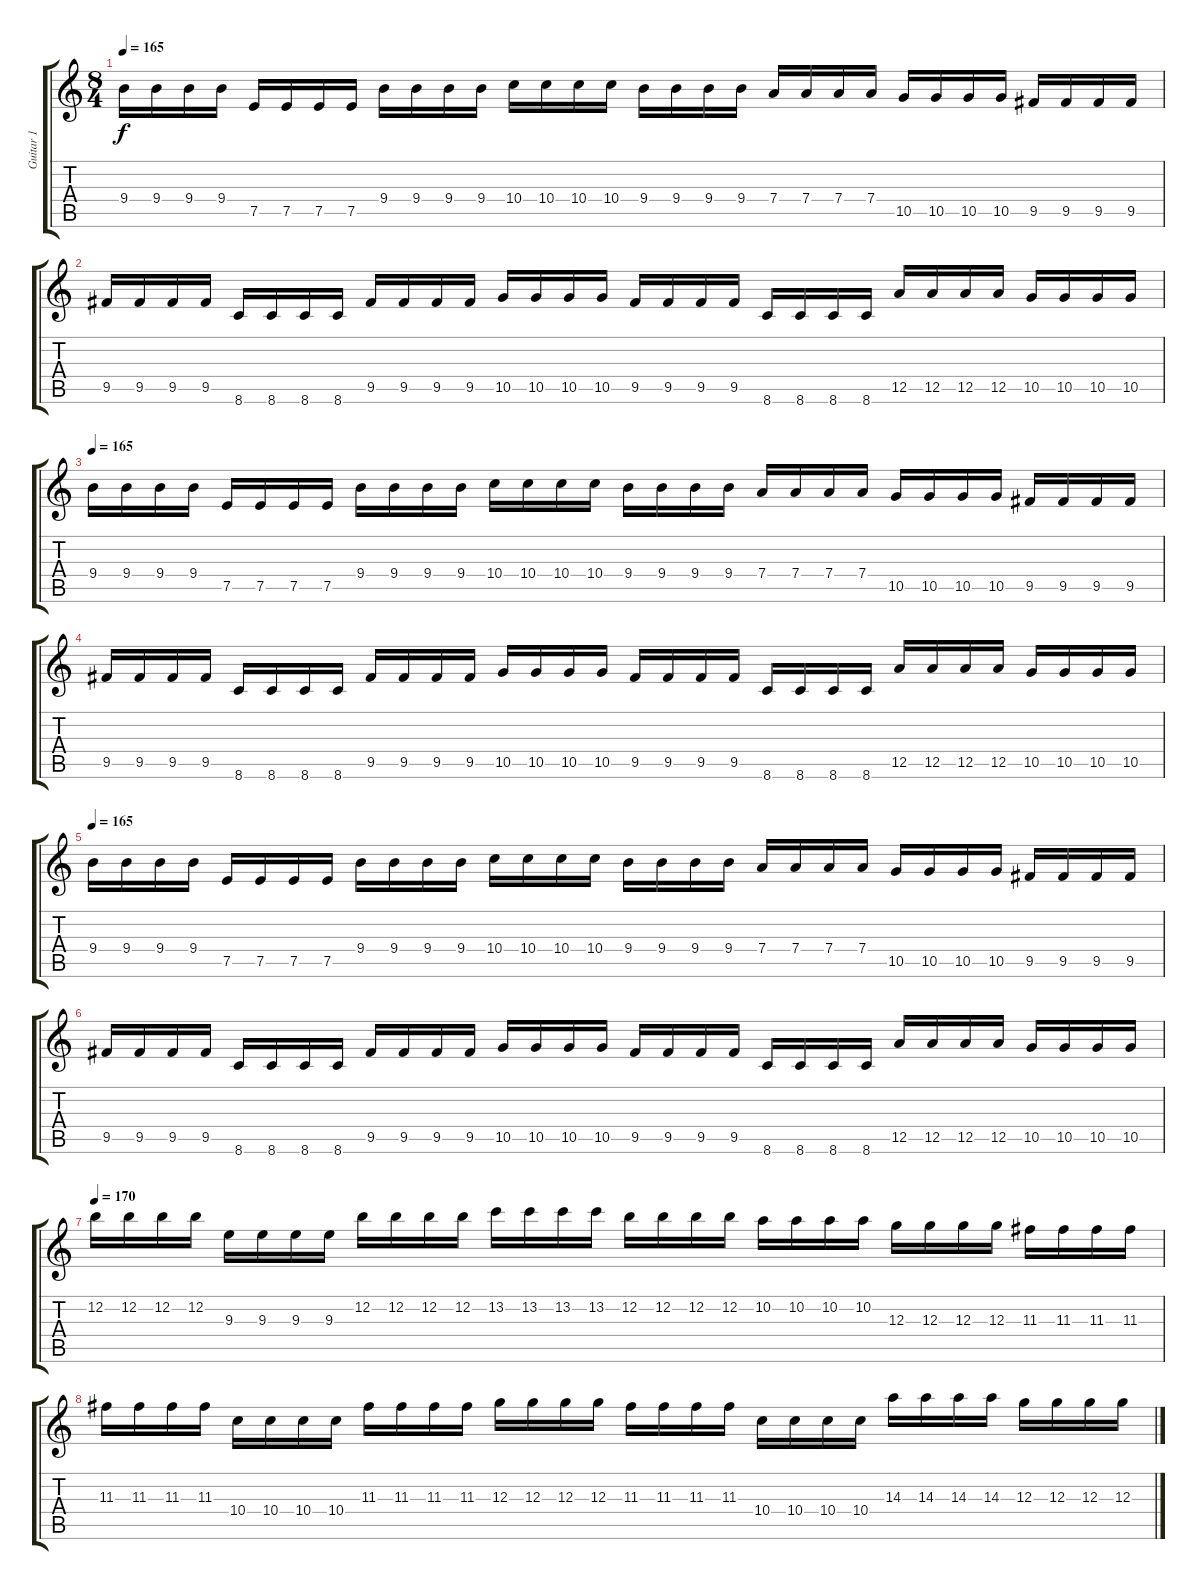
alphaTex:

\track ("Guitar 1" "Guitar 1") {instrument distortionguitar}
\staff {score tabs}
\tuning (E4 B3 G3 D3 A2 E2) {hide}
\ts (8 4)
\tempo 165
\clef g2
\ks c
9.4.16{dy f} 9.4.16 9.4.16 9.4.16 7.5.16 7.5.16 7.5.16 7.5.16 9.4.16 9.4.16 9.4.16 9.4.16 10.4.16 10.4.16 10.4.16 10.4.16 9.4.16 9.4.16 9.4.16 9.4.16 7.4.16 7.4.16 7.4.16 7.4.16 10.5.16 10.5.16 10.5.16 10.5.16 9.5.16 9.5.16 9.5.16 9.5.16 |
9.5.16 9.5.16 9.5.16 9.5.16 8.6.16 8.6.16 8.6.16 8.6.16 9.5.16 9.5.16 9.5.16 9.5.16 10.5.16 10.5.16 10.5.16 10.5.16 9.5.16 9.5.16 9.5.16 9.5.16 8.6.16 8.6.16 8.6.16 8.6.16 12.5.16 12.5.16 12.5.16 12.5.16 10.5.16 10.5.16 10.5.16 10.5.16 |
\tempo 165
9.4.16 9.4.16 9.4.16 9.4.16 7.5.16 7.5.16 7.5.16 7.5.16 9.4.16 9.4.16 9.4.16 9.4.16 10.4.16 10.4.16 10.4.16 10.4.16 9.4.16 9.4.16 9.4.16 9.4.16 7.4.16 7.4.16 7.4.16 7.4.16 10.5.16 10.5.16 10.5.16 10.5.16 9.5.16 9.5.16 9.5.16 9.5.16 |
9.5.16 9.5.16 9.5.16 9.5.16 8.6.16 8.6.16 8.6.16 8.6.16 9.5.16 9.5.16 9.5.16 9.5.16 10.5.16 10.5.16 10.5.16 10.5.16 9.5.16 9.5.16 9.5.16 9.5.16 8.6.16 8.6.16 8.6.16 8.6.16 12.5.16 12.5.16 12.5.16 12.5.16 10.5.16 10.5.16 10.5.16 10.5.16 |
\tempo 165
9.4.16 9.4.16 9.4.16 9.4.16 7.5.16 7.5.16 7.5.16 7.5.16 9.4.16 9.4.16 9.4.16 9.4.16 10.4.16 10.4.16 10.4.16 10.4.16 9.4.16 9.4.16 9.4.16 9.4.16 7.4.16 7.4.16 7.4.16 7.4.16 10.5.16 10.5.16 10.5.16 10.5.16 9.5.16 9.5.16 9.5.16 9.5.16 |
9.5.16 9.5.16 9.5.16 9.5.16 8.6.16 8.6.16 8.6.16 8.6.16 9.5.16 9.5.16 9.5.16 9.5.16 10.5.16 10.5.16 10.5.16 10.5.16 9.5.16 9.5.16 9.5.16 9.5.16 8.6.16 8.6.16 8.6.16 8.6.16 12.5.16 12.5.16 12.5.16 12.5.16 10.5.16 10.5.16 10.5.16 10.5.16 |
\tempo 170
12.2.16 12.2.16 12.2.16 12.2.16 9.3.16 9.3.16 9.3.16 9.3.16 12.2.16 12.2.16 12.2.16 12.2.16 13.2.16 13.2.16 13.2.16 13.2.16 12.2.16 12.2.16 12.2.16 12.2.16 10.2.16 10.2.16 10.2.16 10.2.16 12.3.16 12.3.16 12.3.16 12.3.16 11.3.16 11.3.16 11.3.16 11.3.16 |
11.3.16 11.3.16 11.3.16 11.3.16 10.4.16 10.4.16 10.4.16 10.4.16 11.3.16 11.3.16 11.3.16 11.3.16 12.3.16 12.3.16 12.3.16 12.3.16 11.3.16 11.3.16 11.3.16 11.3.16 10.4.16 10.4.16 10.4.16 10.4.16 14.3.16 14.3.16 14.3.16 14.3.16 12.3.16 12.3.16 12.3.16 12.3.16
